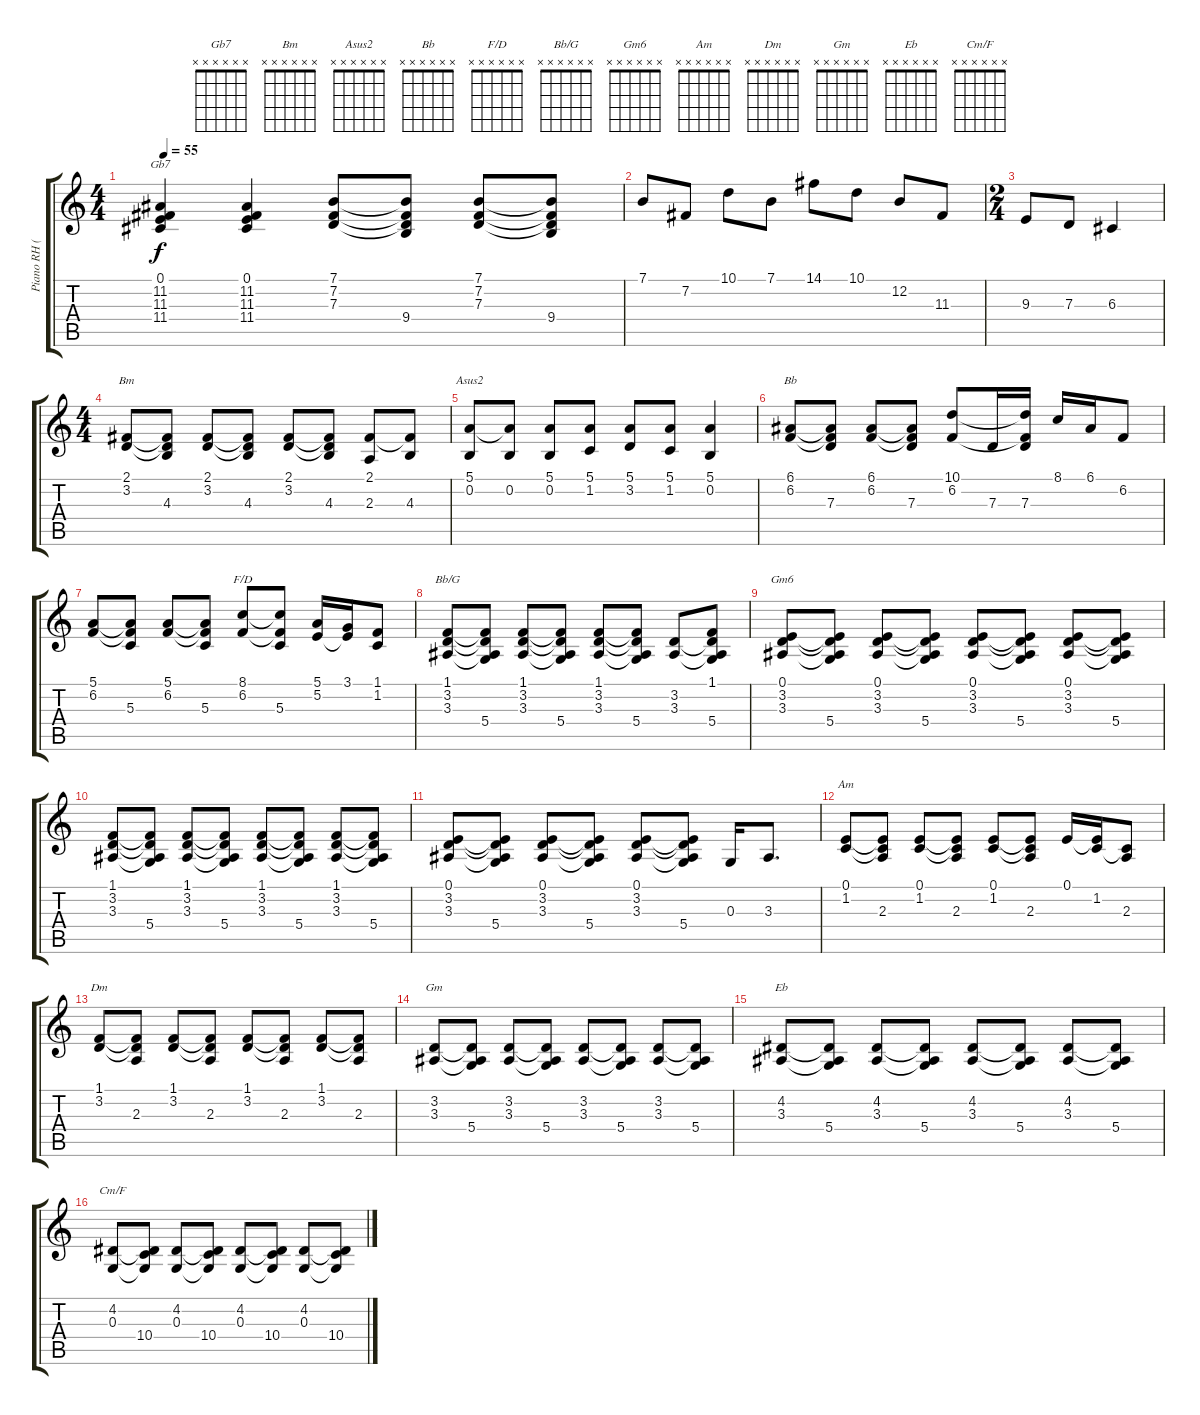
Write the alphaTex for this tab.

\track ("Piano RH (Wright)" "Piano RH (") {instrument brightacousticpiano}
\staff {score tabs}
\tuning (E4 B3 G3 D3 A2 E2) {hide}
\chord ("Gb7" x x x x x x)
\chord ("Bm" x x x x x x)
\chord ("Asus2" x x x x x x)
\chord ("Bb" x x x x x x)
\chord ("F/D" x x x x x x)
\chord ("Bb/G" x x x x x x)
\chord ("Gm6" x x x x x x)
\chord ("Am" x x x x x x)
\chord ("Dm" x x x x x x)
\chord ("Gm" x x x x x x)
\chord ("Eb" x x x x x x)
\chord ("Cm/F" x x x x x x)
\ts (4 4)
\tempo 55
\clef g2
\ks c
(0.1 11.2 11.3 11.4).4{ch "Gb7" dy f} (0.1 11.2 11.3 11.4).4 (7.1 7.2 7.3).8 (7.1{t} 7.2{t} 7.3{t} 9.4).8 (7.1 7.2 7.3).8 (7.1{t} 7.2{t} 7.3{t} 9.4).8 |
7.1.8 7.2.8 10.1.8 7.1.8 14.1.8 10.1.8 12.2.8 11.3.8 |
\ts (2 4)
9.3.8 7.3.8 6.3.4 |
\ts (4 4)
(2.1 3.2).8{ch "Bm"} (2.1{t} 3.2{t} 4.3).8 (2.1 3.2).8 (2.1{t} 3.2{t} 4.3).8 (2.1 3.2).8 (2.1{t} 3.2{t} 4.3).8 (2.1 2.3).8 (2.1{t} 4.3).8 |
(5.1 0.2).8{ch "Asus2"} (5.1{t} 0.2).8 (5.1 0.2).8 (5.1 1.2).8 (5.1 3.2).8 (5.1 1.2).8 (5.1 0.2).4 |
(6.1 6.2).8{ch "Bb"} (6.1{t} 6.2{t} 7.3).8 (6.1 6.2).8 (6.1{t} 6.2{t} 7.3).8 (10.1 6.2).8 7.3.16 (10.1{t} 6.2{t} 7.3).16 8.1.16 6.1.16 6.2.8 |
(5.1 6.2).8 (5.1{t} 6.2{t} 5.3).8 (5.1 6.2).8 (5.1{t} 6.2{t} 5.3).8 (8.1 6.2).8{ch "F/D"} (8.1{t} 6.2{t} 5.3).8 (5.1 5.2).16 (3.1 5.2{t}).16 (1.1 1.2).8 |
(1.1 3.2 3.3).8{ch "Bb/G"} (1.1{t} 3.2{t} 3.3{t} 5.4).8 (1.1 3.2 3.3).8 (1.1{t} 3.2{t} 3.3{t} 5.4).8 (1.1 3.2 3.3).8 (1.1{t} 3.2{t} 3.3{t} 5.4).8 (3.2 3.3).8 (1.1 3.2{t} 3.3{t} 5.4).8 |
(0.1 3.2 3.3).8{ch "Gm6"} (0.1{t} 3.2{t} 3.3{t} 5.4).8 (0.1 3.2 3.3).8 (0.1{t} 3.2{t} 3.3{t} 5.4).8 (0.1 3.2 3.3).8 (0.1{t} 3.2{t} 3.3{t} 5.4).8 (0.1 3.2 3.3).8 (0.1{t} 3.2{t} 3.3{t} 5.4).8 |
(1.1 3.2 3.3).8 (1.1{t} 3.2{t} 3.3{t} 5.4).8 (1.1 3.2 3.3).8 (1.1{t} 3.2{t} 3.3{t} 5.4).8 (1.1 3.2 3.3).8 (1.1{t} 3.2{t} 3.3{t} 5.4).8 (1.1 3.2 3.3).8 (1.1{t} 3.2{t} 3.3{t} 5.4).8 |
(0.1 3.2 3.3).8 (0.1{t} 3.2{t} 3.3{t} 5.4).8 (0.1 3.2 3.3).8 (0.1{t} 3.2{t} 3.3{t} 5.4).8 (0.1 3.2 3.3).8 (0.1{t} 3.2{t} 3.3{t} 5.4).8 0.3.16 3.3.8{d} |
(0.1 1.2).8{ch "Am"} (0.1{t} 1.2{t} 2.3).8 (0.1 1.2).8 (0.1{t} 1.2{t} 2.3).8 (0.1 1.2).8 (0.1{t} 1.2{t} 2.3).8 0.1.16 (0.1{t} 1.2).16 (1.2{t} 2.3).8 |
(1.1 3.2).8{ch "Dm"} (1.1{t} 3.2{t} 2.3).8 (1.1 3.2).8 (1.1{t} 3.2{t} 2.3).8 (1.1 3.2).8 (1.1{t} 3.2{t} 2.3).8 (1.1 3.2).8 (1.1{t} 3.2{t} 2.3).8 |
(3.2 3.3).8{ch "Gm"} (3.2{t} 3.3{t} 5.4).8 (3.2 3.3).8 (3.2{t} 3.3{t} 5.4).8 (3.2 3.3).8 (3.2{t} 3.3{t} 5.4).8 (3.2 3.3).8 (3.2{t} 3.3{t} 5.4).8 |
(4.2 3.3).8{ch "Eb"} (4.2{t} 3.3{t} 5.4).8 (4.2 3.3).8 (4.2{t} 3.3{t} 5.4).8 (4.2 3.3).8 (4.2{t} 3.3{t} 5.4).8 (4.2 3.3).8 (4.2{t} 3.3{t} 5.4).8 |
(4.2 0.3).8{ch "Cm/F"} (4.2{t} 0.3{t} 10.4).8 (4.2 0.3).8 (4.2{t} 0.3{t} 10.4).8 (4.2 0.3).8 (4.2{t} 0.3{t} 10.4).8 (4.2 0.3).8 (4.2{t} 0.3{t} 10.4).8
